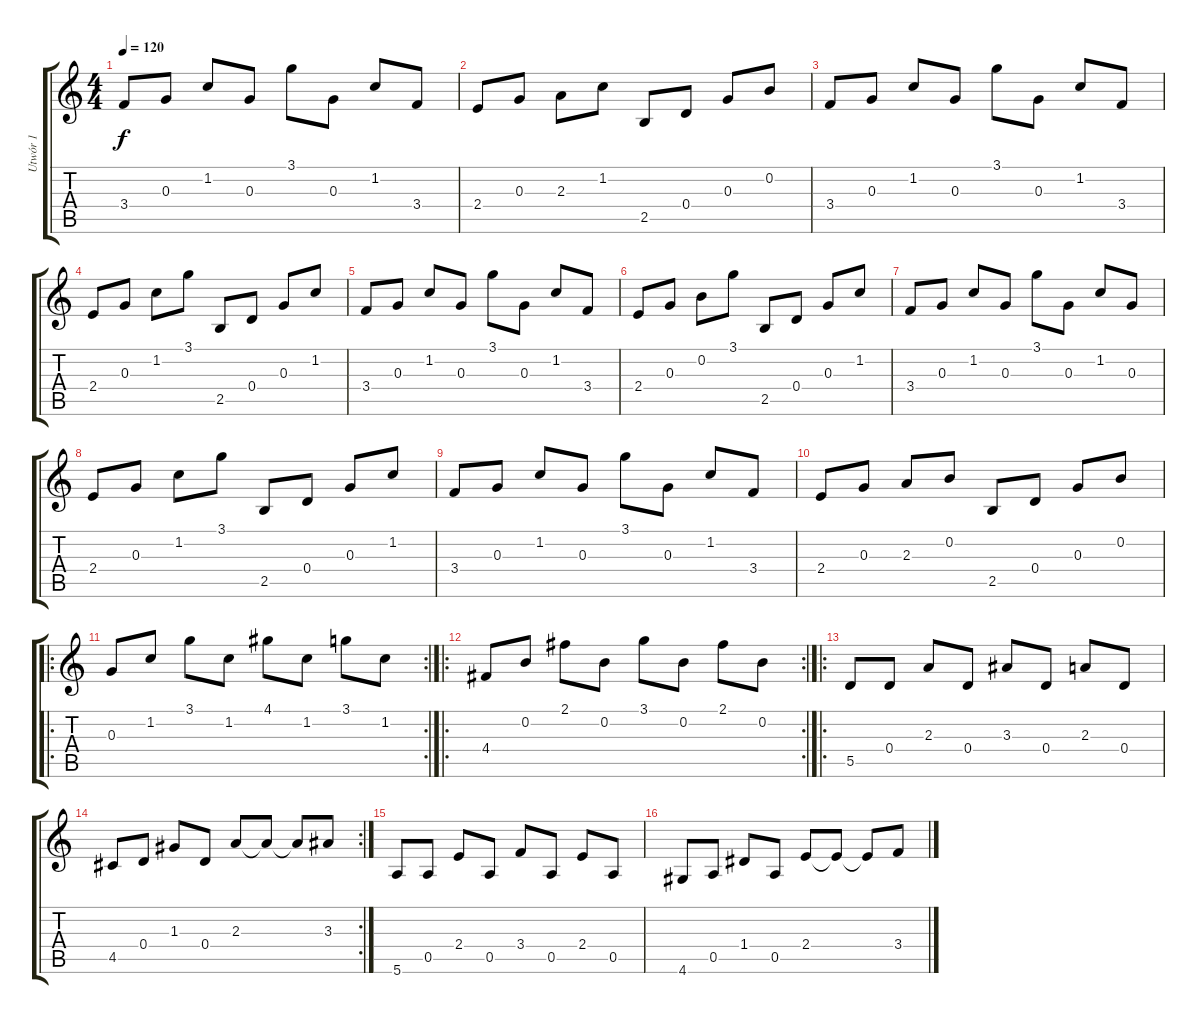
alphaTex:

\track ("Utwór 1" "Utwór 1") {instrument acousticguitarnylon}
\staff {score tabs}
\tuning (E4 B3 G3 D3 A2 E2) {hide}
\ts (4 4)
\tempo 120
\clef g2
\ks c
3.4.8{dy f instrument acousticguitarnylon} 0.3.8 1.2.8 0.3.8 3.1.8 0.3.8 1.2.8 3.4.8 |
2.4.8 0.3.8 2.3.8 1.2.8 2.5.8 0.4.8 0.3.8 0.2.8 |
3.4.8 0.3.8 1.2.8 0.3.8 3.1.8 0.3.8 1.2.8 3.4.8 |
2.4.8 0.3.8 1.2.8 3.1.8 2.5.8 0.4.8 0.3.8 1.2.8 |
3.4.8 0.3.8 1.2.8 0.3.8 3.1.8 0.3.8 1.2.8 3.4.8 |
2.4.8 0.3.8 0.2.8 3.1.8 2.5.8 0.4.8 0.3.8 1.2.8 |
3.4.8 0.3.8 1.2.8 0.3.8 3.1.8 0.3.8 1.2.8 0.3.8 |
2.4.8 0.3.8 1.2.8 3.1.8 2.5.8 0.4.8 0.3.8 1.2.8 |
3.4.8 0.3.8 1.2.8 0.3.8 3.1.8 0.3.8 1.2.8 3.4.8 |
2.4.8 0.3.8 2.3.8 0.2.8 2.5.8 0.4.8 0.3.8 0.2.8 |
\ro
\rc 2
0.3.8 1.2.8 3.1.8 1.2.8 4.1.8 1.2.8 3.1.8 1.2.8 |
\ro
\rc 2
4.4.8 0.2.8 2.1.8 0.2.8 3.1.8 0.2.8 2.1.8 0.2.8 |
\ro
5.5.8 0.4.8 2.3.8 0.4.8 3.3.8 0.4.8 2.3.8 0.4.8 |
\rc 2
4.5.8 0.4.8 1.3.8 0.4.8 2.3.8 2.3{t}.8 2.3{t}.8 3.3.8 |
5.6.8 0.5.8 2.4.8 0.5.8 3.4.8 0.5.8 2.4.8 0.5.8 |
4.6.8 0.5.8 1.4.8 0.5.8 2.4.8 2.4{t}.8 2.4{t}.8 3.4.8
